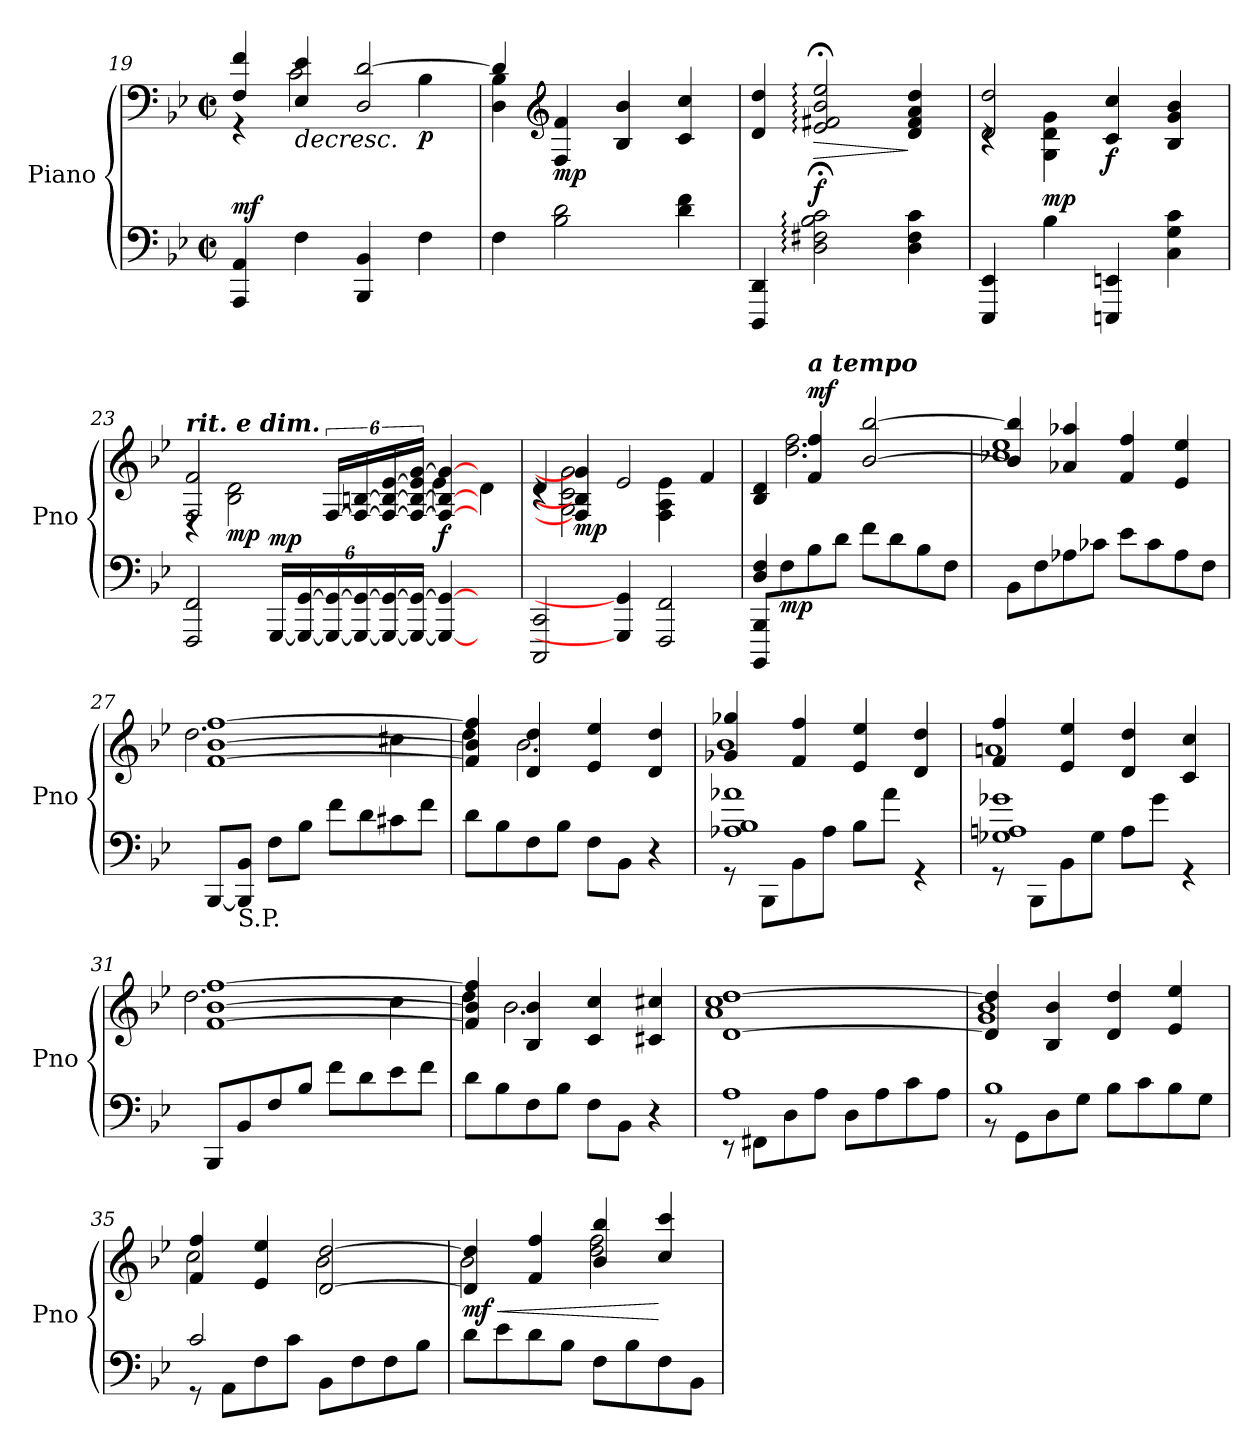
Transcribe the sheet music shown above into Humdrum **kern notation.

**kern	**kern	**dynam
*part1	*part1	*part1
*staff2	*staff1	*staff1/2
*I"Piano	*	*
*I'Pno	*	*
*clefF4	*clefF4	*
*k[b-e-]	*k[b-e-]	*
*M4/4	*M4/4	*
*met(c|)	*met(c|)	*
=19	=19	=19
*	*^	*
!	!	!	!LO:DY:a=2
4AAA/ 4AA/	4F/ 4f/	4r	mf
!	!	!	!LO:HP:b
4F\	4E-/ 4e-/	2c\	>
4BBB-/ 4BB-/	2D/ [2d/	.	.
!	!	!	!LO:DY:b
4F\	.	4B-\	p
*	*v	*v	*
.	.	]
=20	=20	=20
*	*^	*
4F\	4d/]	4D\ 4B-\	.
*	*clefG2	*	*
!	!	!	!LO:DY:b
2B-\ 2d\	4F/ 4f/	4rcccyy	mp
.	4B-/ 4b-/	2rddyy	.
4d\ 4f\	4c/ 4cc/	.	.
*	*v	*v	*
=21	=21	=21
4DDD/ 4DD/	4d/ 4dd/	.
*	*MM96	*
!	!	!LO:HP:b
!	!	!LO:DY:n=1:a=2
2D\;<: 2F#X\;<: 2B-\;<: 2c\;<:	2e-/;<: 2f#X/;<: 2b-/;<: 2ee-/;<:	> f
*	*MM144	*
4D\ 4F#\ 4c\	4d/ 4f#/ 4a/ 4dd/	]
=22	=22	=22
*	*^	*
4EEE-/ 4EE-/	2d/ 2dd/	4rc	.
!	!	!	!LO:DY:a=2
4B-\	.	4G\ 4d\ 4g\	mp
!	!	!	!LO:DY:b
4EEEn/ 4EEn/	4c/ 4cc/	2rddyy	f
4C\ 4G\ 4c\	4B-/ 4g/ 4b-/	.	.
!!LO:PB:g=z	!!
=23	=23	=23	=23
!	!LO:TX:a:Bi:t=rit. e dim.	!	!
2FFF/ 2FF/	2F/ 2f/	4rD	.
!	!	!	!LO:DY:b
.	.	2B-\ 2d\	mp
*Xbrackettup	*	*	*
!	!	!	!LO:DY:a=2
[24GGG!/LL	24ryy	.	mp
24GGG!/_ [24GG!/	24ryy	.	.
24GGG!/_ 24GG!/_	[24F!/LL	.	.
24GGG!/_ 24GG!/_	24F!/_ [24Bn!/	.	.
24GGG!/_ 24GG!/_	24F!/_ 24B!/_ [24e-!/	.	.
24GGG!/_ 24GG!/_JJ	24F!/_ 24B!/_ 24e-!/] [24g!/JJ	.	.
!	!	!	!LO:DY:a=2
4GGG/_ 4GG/_	4F/_ 4B/_ 4g/_	4e-\	f
4ryy	4ryy	4d\	.
=24	=24	=24	=24
*	*MM120	*	*
2CCC/ 2CC/	4d/	4rc	.
!	!	!	!LO:DY:b
.	4F/] 4B/] 4g/]	2G\ 2c\ 2g\	mp
4GGG/] 4GG/]	2e-/	.	.
2FFF/ 2FF/	.	4F\ 4A\ 4e-\	.
.	4f/	4ryy	.
=25	=25	=25	=25
*^	*	*	*
4D/ 4F/	8BBBB-/ 8BBB-/L	4B-/ 4d/	4ryy	.
!	!	!	!	!LO:DY:b=2
.	8F\	.	.	mp
!	!	!LO:TX:a:Bi:t=a tempo	!	!
!	!	!	!	!LO:DY:a
4rAAAyy	8B-\	4f/ 4ff/	2.dd\ 2.ff\	mf
.	8d\J	.	.	.
2rCCyy	8f\L	[2b-/ [2bb-/	.	.
.	8d\	.	.	.
.	8B-\	.	.	.
.	8F\J	.	.	.
*v	*v	*	*	*
=26	=26	=26	=26
8BB-\L	4b-/] 4bb-/]	1cc-X 1ee-	.
8F\	.	.	.
8A-X\	4a-X/ 4aa-X/	.	.
8c-X\J	.	.	.
8e-\L	4f/ 4ff/	.	.
8c-\	.	.	.
8A-\	4e-/ 4ee-/	.	.
8F\J	.	.	.
!!LO:LB:g=z	!!
=27	=27	=27	=27
[8BBB-/L	[1f [1b- [1ff	2.dd\	.
!LO:TX:b:t=S.P.	!	!	!
8BBB-/] 8BB-/J	.	.	.
8F\L	.	.	.
8B-\J	.	.	.
8f\L	.	.	.
8d\	.	.	.
8c#X\	.	4cc#X\	.
8f\J	.	.	.
=28	=28	=28	=28
8d\L	4f/] 4b-/] 4ff/]	4dd\	.
8B-\	.	.	.
8F\	4d/ 4dd/	2.b-\	.
8B-\J	.	.	.
8F\L	4e-/ 4ee-/	.	.
8BB-\J	.	.	.
4r	4d/ 4dd/	.	.
=29	=29	=29	=29
*^	*	*	*
1A-X 1B- 1a-X	8rGG	4g-X/ 4gg-X/	1b-	.
.	8BBB-\L	.	.	.
.	8BB-\	4f/ 4ff/	.	.
.	8A-\J	.	.	.
.	8B-\L	4e-/ 4ee-/	.	.
.	8a-\J	.	.	.
.	4r	4d/ 4dd/	.	.
=30	=30	=30	=30	=30
1G-X 1An 1g-X	8rGG	4f/ 4ff/	1an	.
.	8BBB-\L	.	.	.
.	8BB-\	4e-/ 4ee-/	.	.
.	8G-\J	.	.	.
.	8A\L	4d/ 4dd/	.	.
.	8g-\J	.	.	.
.	4r	4c/ 4cc/	.	.
*v	*v	*	*	*
!!LO:LB:g=z	!!
=31	=31	=31	=31
8BBB-/L	[1f [1b- [1ff	2.dd\	.
8BB-/	.	.	.
8F/	.	.	.
8B-/J	.	.	.
8f\L	.	.	.
8d\	.	.	.
8e-\	.	4cc\	.
8f\J	.	.	.
=32	=32	=32	=32
8d\L	4f/] 4b-/] 4ff/]	4dd\	.
8B-\	.	.	.
8F\	4B-/ 4b-/	2.b-\	.
8B-\J	.	.	.
8F\L	4c/ 4cc/	.	.
8BB-\J	.	.	.
4r	4c#X/ 4cc#X/	.	.
=33	=33	=33	=33
*^	*	*	*
1A	8r	[1d [1dd	1a 1cc	.
.	8FF#X\L	.	.	.
.	8D\	.	.	.
.	8A\J	.	.	.
.	8D\L	.	.	.
.	8A\	.	.	.
.	8c\	.	.	.
.	8A\J	.	.	.
=34	=34	=34	=34	=34
1B-	8r	4d/] 4dd/]	1g 1b-	.
.	8GG\L	.	.	.
.	8D\	4B-/ 4b-/	.	.
.	8G\J	.	.	.
.	8B-\L	4d/ 4dd/	.	.
.	8c\	.	.	.
.	8B-\	4e-/ 4ee-/	.	.
.	8G\J	.	.	.
!!LO:LB:g=z	!!
=35	=35	=35	=35	=35
2c/	8r	4f/ 4ff/	2cc\	.
.	8AA\L	.	.	.
.	8F\	4e-/ 4ee-/	.	.
.	8c\J	.	.	.
2ryy	8BB-\L	[2d/ [2dd/	2b-\	.
.	8F\	.	.	.
.	8F\	.	.	.
.	8B-\J	.	.	.
=36	=36	=36	=36	=36
!	!	!	!	!LO:HP:b
!	!	!	!	!LO:DY:n=1:b
*v	*v	*	*	*
8d\L	4d/] 4dd/]	2b-\	< mf
8e-\	.	.	.
8d\	4f/ 4ff/	.	.
8B-\J	.	.	.
8F\L	4b-/ 4bb-/	2dd\ 2ff\	.
8B-\	.	.	.
8F\	4cc/ 4ccc/	.	[
8BB-\J	.	.	.
*	*v	*v	*
=	=	=
*-	*-	*-
